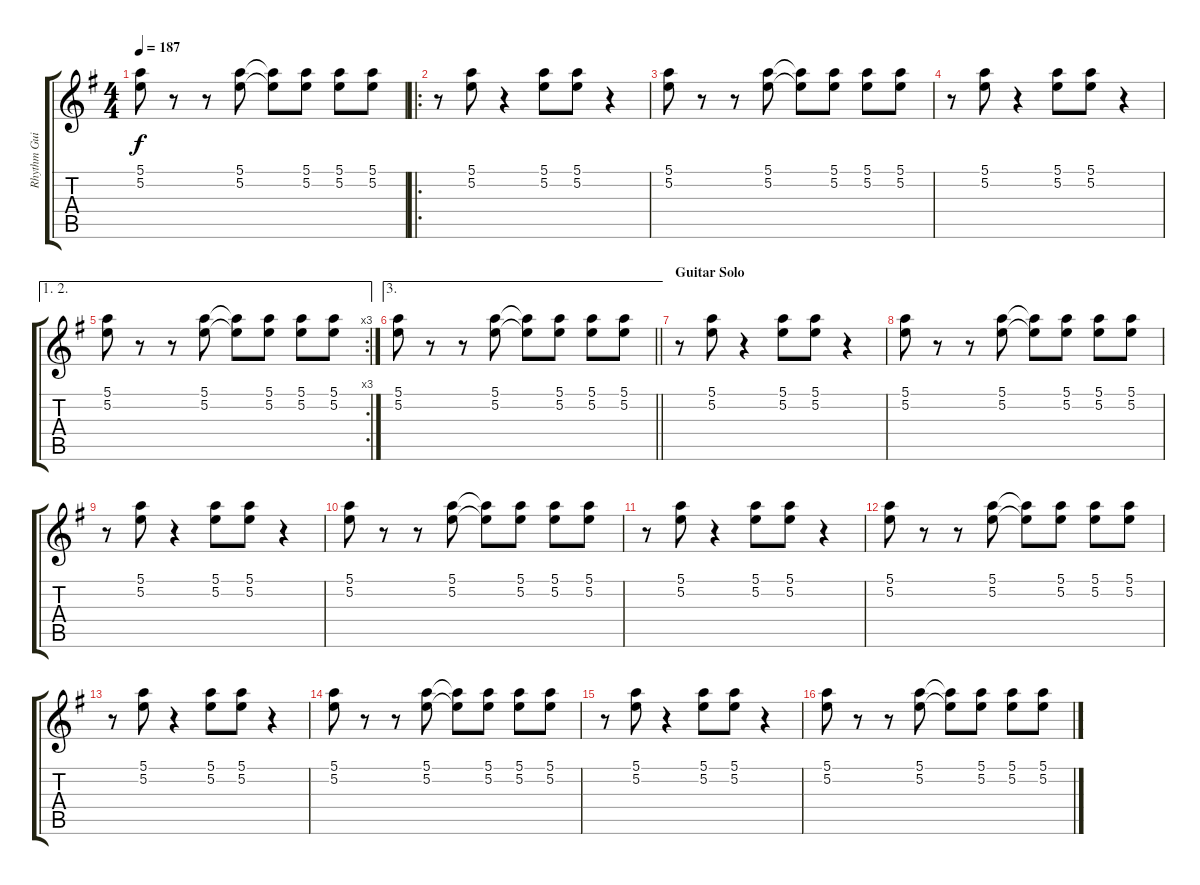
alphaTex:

\track ("Rhythm Guitar II" "Rhythm Gui") {instrument electricguitarclean}
\staff {score tabs}
\tuning (E4 B3 G3 D3 A2 E2) {hide}
\ts (4 4)
\tempo 187
\clef g2
\ks g
(5.1 5.2).8{dy f} r.8 r.8 (5.1 5.2).8 (5.1{t} 5.2{t}).8 (5.1 5.2).8 (5.1 5.2).8 (5.1 5.2).8 |
\ro
r.8 (5.1 5.2).8 r.4 (5.1 5.2).8 (5.1 5.2).8 r.4 |
(5.1 5.2).8 r.8 r.8 (5.1 5.2).8 (5.1{t} 5.2{t}).8 (5.1 5.2).8 (5.1 5.2).8 (5.1 5.2).8 |
r.8 (5.1 5.2).8 r.4 (5.1 5.2).8 (5.1 5.2).8 r.4 |
\ae (1 2)
\rc 3
(5.1 5.2).8 r.8 r.8 (5.1 5.2).8 (5.1{t} 5.2{t}).8 (5.1 5.2).8 (5.1 5.2).8 (5.1 5.2).8 |
\ae 3
\barLineRight lightlight
(5.1 5.2).8 r.8 r.8 (5.1 5.2).8 (5.1{t} 5.2{t}).8 (5.1 5.2).8 (5.1 5.2).8 (5.1 5.2).8 |
\section ("" "Guitar Solo")
r.8 (5.1 5.2).8 r.4 (5.1 5.2).8 (5.1 5.2).8 r.4 |
(5.1 5.2).8 r.8 r.8 (5.1 5.2).8 (5.1{t} 5.2{t}).8 (5.1 5.2).8 (5.1 5.2).8 (5.1 5.2).8 |
r.8 (5.1 5.2).8 r.4 (5.1 5.2).8 (5.1 5.2).8 r.4 |
(5.1 5.2).8 r.8 r.8 (5.1 5.2).8 (5.1{t} 5.2{t}).8 (5.1 5.2).8 (5.1 5.2).8 (5.1 5.2).8 |
r.8 (5.1 5.2).8 r.4 (5.1 5.2).8 (5.1 5.2).8 r.4 |
(5.1 5.2).8 r.8 r.8 (5.1 5.2).8 (5.1{t} 5.2{t}).8 (5.1 5.2).8 (5.1 5.2).8 (5.1 5.2).8 |
r.8 (5.1 5.2).8 r.4 (5.1 5.2).8 (5.1 5.2).8 r.4 |
(5.1 5.2).8 r.8 r.8 (5.1 5.2).8 (5.1{t} 5.2{t}).8 (5.1 5.2).8 (5.1 5.2).8 (5.1 5.2).8 |
r.8 (5.1 5.2).8 r.4 (5.1 5.2).8 (5.1 5.2).8 r.4 |
(5.1 5.2).8 r.8 r.8 (5.1 5.2).8 (5.1{t} 5.2{t}).8 (5.1 5.2).8 (5.1 5.2).8 (5.1 5.2).8
